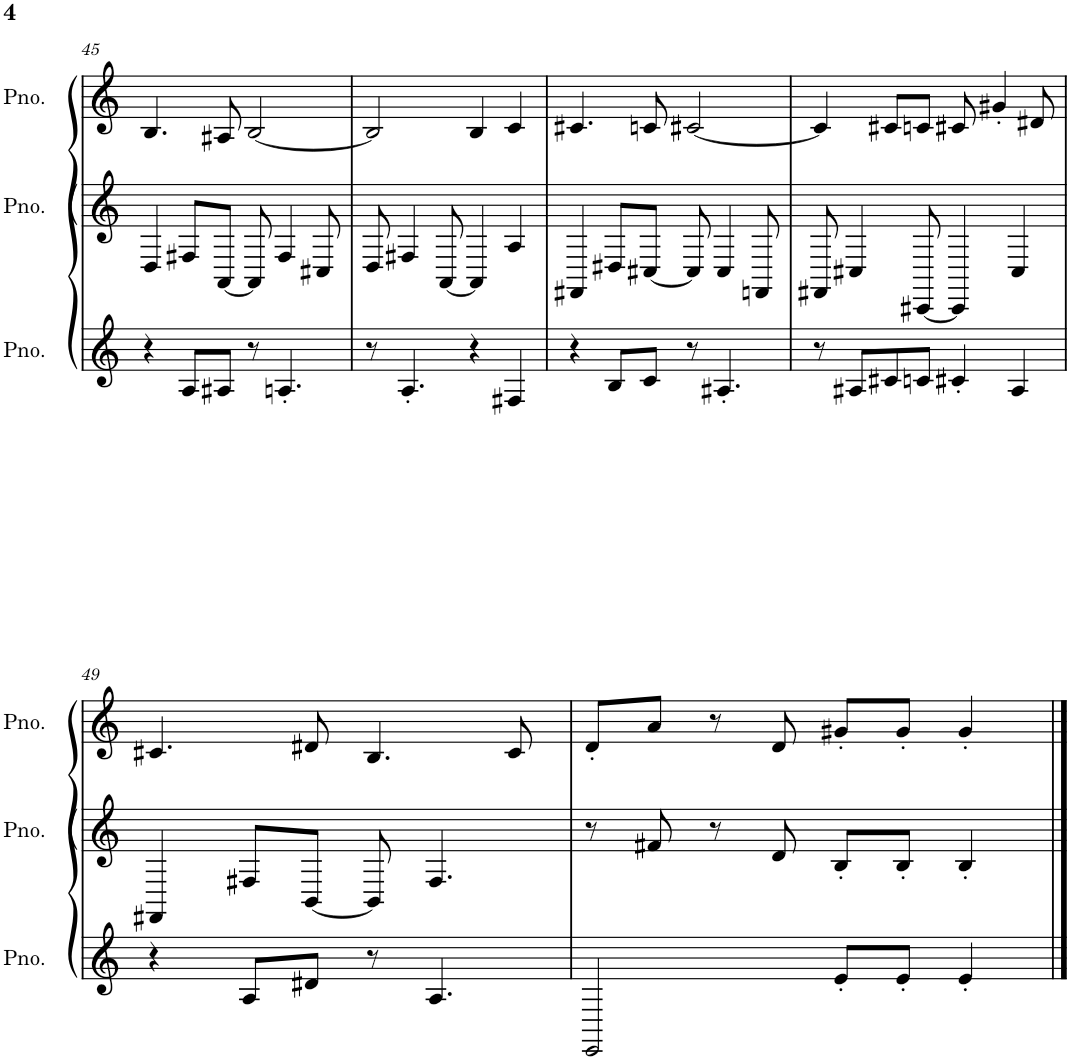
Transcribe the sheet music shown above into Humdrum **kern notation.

**kern	**kern	**kern
*part3	*part2	*part1
*staff3	*staff2	*staff1
*I"Piano	*I"Piano	*I"Piano
*I'Pno.	*I'Pno.	*I'Pno.
!!LO:PB:g=z
*clefG2	*clefG2	*clefG2
*k[]	*k[]	*k[]
*M4/4	*M4/4	*M4/4
=45	=45	=45
4r	4D/	4.B/
8A/L	8F#X/L	.
8A#X/J	[8AA/J	8A#X/
8r	8AA/]	[2B/
4.An'/	4F#/	.
.	8C#X/	.
=46	=46	=46
8r	8D/	2B/]
4.A'/	4F#X/	.
.	[8AA/	.
4r	4AA/]	4B/
4F#X/	4A/	4c/
=47	=47	=47
4r	4FF#X/	4.c#X/
8B/L	8D#X/L	.
8c/J	[8C#X/J	8cn/
8r	8C#/]	[2c#X/
4.A#X'/	4C#/	.
.	8FFn/	.
=48	=48	=48
8r	8FF#X/	4c#/]
8A#X/L	4C#X/	.
8c#X/	.	8c#X/L
8cn/J	[8CC#X/	8cn/J
4c#X'/	4CC#/]	8c#X/
.	.	4g#X'/
4A#/	4C#/	.
.	.	8d#X/
!!LO:LB:g=z
=49	=49	=49
4r	4FF#X/	4.c#X/
8A/L	8F#X/L	.
8d#X/J	[8BB/J	8d#X/
8r	8BB/]	4.B/
4.A/	4.F#/	.
.	.	8c#/
=50	=50	=50
2EE/	8r	8d'/L
.	8f#X/	8a/J
.	8r	8r
.	8d/	8d/
8e'/L	8B'/L	8g#X'/L
8e'/J	8B'/J	8g#'/J
4e'/	4B'/	4g#'/
==	==	==
*-	*-	*-
